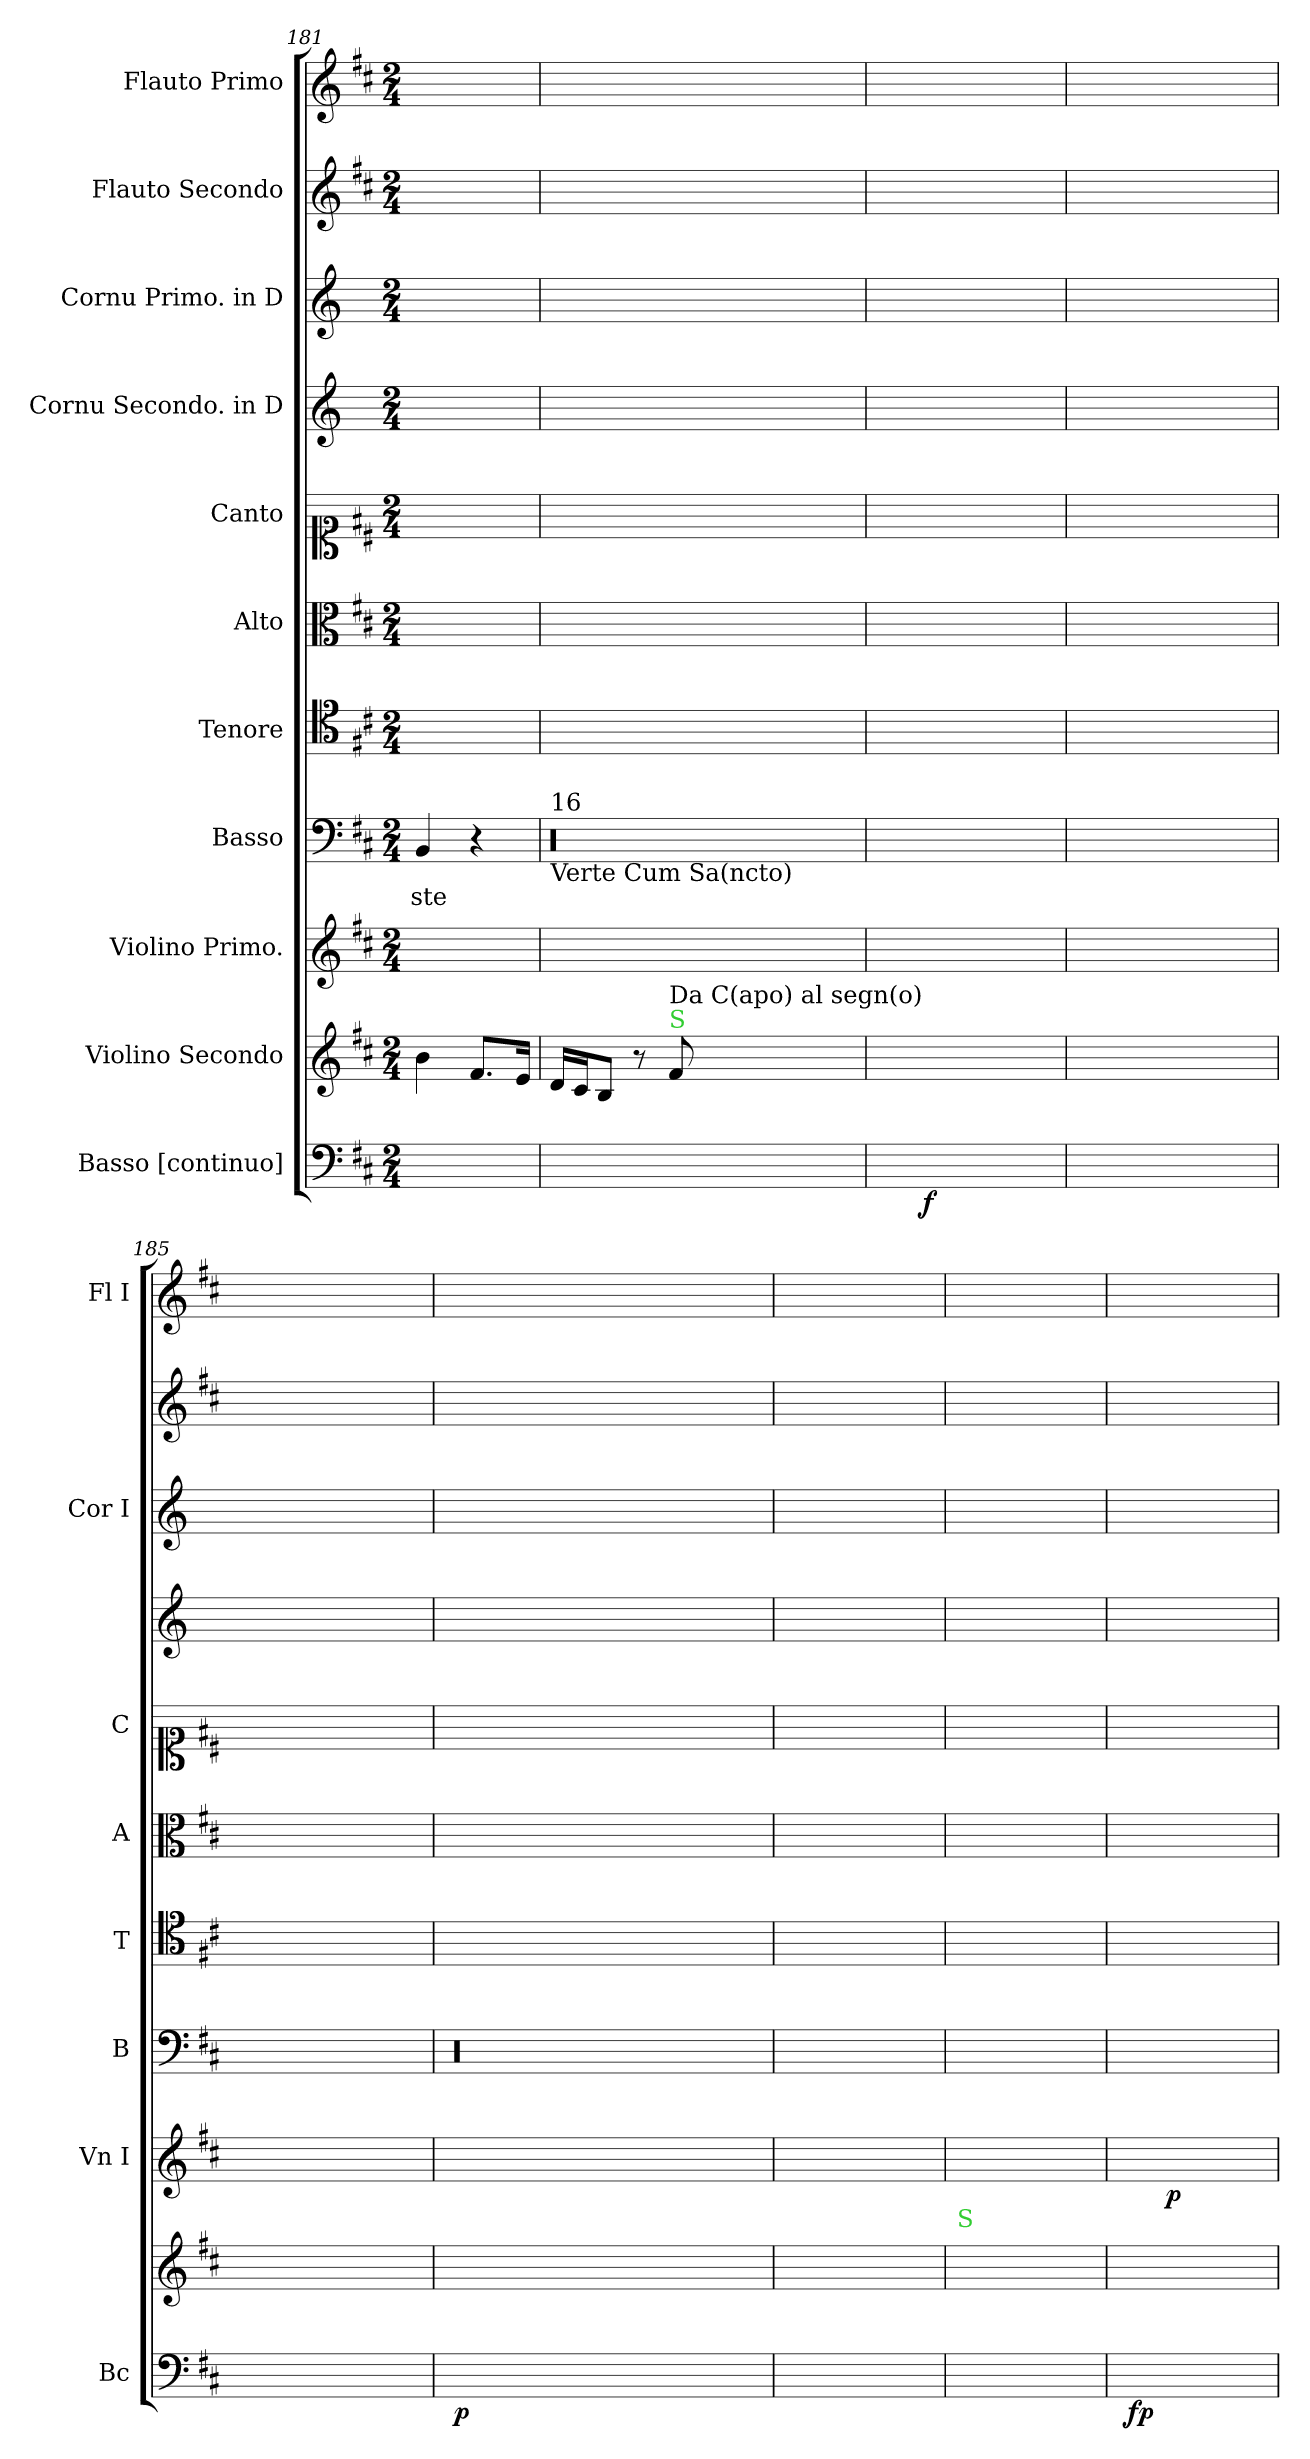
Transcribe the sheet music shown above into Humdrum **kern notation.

**kern	**dynam	**kern	**kern	**dynam	**kern	**text	**kern	**kern	**kern	**kern	**kern	**kern	**kern
*part11	*part11	*part10	*part9	*part9	*part8	*part8	*part7	*part6	*part5	*part4	*part3	*part2	*part1
*staff11	*staff11	*staff10	*staff9	*staff9	*staff8	*staff8	*staff7	*staff6	*staff5	*staff4	*staff3	*staff2	*staff1
*I"Basso [continuo]	*	*I"Violino Secondo	*I"Violino Primo.	*	*I"Basso	*	*I"Tenore	*I"Alto	*I"Canto	*I"Cornu Secondo. in D	*I"Cornu Primo. in D	*I"Flauto Secondo	*I"Flauto Primo
*I'Bc	*	*	*I'Vn I	*	*I'B	*	*I'T	*I'A	*I'C	*	*I'Cor I	*	*I'Fl I
*clefF4	*	*clefG2	*clefG2	*	*clefF4	*	*clefC4	*clefC3	*clefC1	*clefG2	*clefG2	*clefG2	*clefG2
*	*	*	*	*	*	*	*	*	*	*ITrd-1c-2	*ITrd-1c-2	*	*
*k[f#c#]	*	*k[f#c#]	*k[f#c#]	*	*k[f#c#]	*	*k[f#c#]	*k[f#c#]	*k[f#c#]	*k[f#c#]	*k[f#c#]	*k[f#c#]	*k[f#c#]
*M2/4	*	*M2/4	*M2/4	*	*M2/4	*	*M2/4	*M2/4	*M2/4	*M2/4	*M2/4	*M2/4	*M2/4
=181	=181	=181	=181	=181	=181	=181	=181	=181	=181	=181	=181	=181	=181
4B\yy	.	4b\	4b/yy	.	4BB/	-ste	2ryy	2ryy	2ryy	2ryy	2ryy	2ryy	2ryy
8.F#\Lyy	.	8.f#/L	8.f#/Lyy	.	4r	.	.	.	.	.	.	.	.
16E\Jkyy	.	16e/Jk	16e/Jkyy	.	.	.	.	.	.	.	.	.	.
=182	=182	=182	=182	=182	=182	=182	=182	=182	=182	=182	=182	=182	=182
!	!	!	!	!	!LO:TX:b:t=Verte Cum Sa(ncto)	!	!	!	!	!	!	!	!
!	!	!	!	!	!LO:TX:a:t=16	!	!	!	!	!	!	!	!
!	!	!	!	!	!LO:N:vis=00	!	!	!	!	!	!	!	!
16D/LLyy	.	16d/LL	16d/LLyy	.	0r	.	2ryy	2ryy	2ryy	2ryy	2ryy	2ryy	2ryy
16C#/Jyy	.	16c#/J	16c#/Jyy	.	.	.	.	.	.	.	.	.	.
8BB/Jyy	.	8B/J	8B/Jyy	.	.	.	.	.	.	.	.	.	.
8ryy	.	8r	8ryy	.	.	.	.	.	.	.	.	.	.
!	!	!LO:TX:a:color=limegreen:t=S	!	!	!	!	!	!	!	!	!	!	!
!	!	!LO:TX:a:t=Da C(apo) al segn(o)	!	!	!	!	!	!	!	!	!	!	!
8F#\yy	.	8f#/	8f#/yy	.	.	.	.	.	.	.	.	.	.
1.ryy	.	1.ryy	1.ryy	.	.	.	1.ryy	1.ryy	1.ryy	1.ryy	1.ryy	1.ryy	1.ryy
=183	=183	=183	=183	=183	=183	=183	=183	=183	=183	=183	=183	=183	=183
8B\Lyy	.	16b\LLyy	(16b\LLyy	.	2ryy	.	2ryy	2ryy	2ryy	2ryy	2ryy	2ryy	2ryy
.	.	16b\yy	16b\yy)	.	.	.	.	.	.	.	.	.	.
8d\yy	f	16dd\yy	(16dd\yy	.	.	.	.	.	.	.	.	.	.
.	.	16dd\JJyy	16dd\JJyy)	.	.	.	.	.	.	.	.	.	.
8c#\yy	.	16cc#\LLyy	(16cc#\LLyy	.	.	.	.	.	.	.	.	.	.
.	.	16cc#\yy	16cc#\yy)	.	.	.	.	.	.	.	.	.	.
8B\Jyy	.	16b\yy	(16b\yy	.	.	.	.	.	.	.	.	.	.
.	.	16b\JJyy	16b\JJyy)	.	.	.	.	.	.	.	.	.	.
=184	=184	=184	=184	=184	=184	=184	=184	=184	=184	=184	=184	=184	=184
8A#X\Lyy	.	16a#X/LLyy	16a#X/LLyy	.	2ryy	.	2ryy	2ryy	2ryy	2ryy	2ryy	2ryy	2ryy
.	.	16a#/yy	16a#/yy	.	.	.	.	.	.	.	.	.	.
8G\yy	.	16gn/yy	16gn/yy	.	.	.	.	.	.	.	.	.	.
.	.	16g/JJyy	16g/JJyy	.	.	.	.	.	.	.	.	.	.
8F#\yy	.	16f#/LLyy	16f#/LLyy	.	.	.	.	.	.	.	.	.	.
.	.	16f#/yy	16f#/yy	.	.	.	.	.	.	.	.	.	.
8E\Jyy	.	16e/yy	16e/yy	.	.	.	.	.	.	.	.	.	.
.	.	16e/JJyy	16e/JJyy	.	.	.	.	.	.	.	.	.	.
=185	=185	=185	=185	=185	=185	=185	=185	=185	=185	=185	=185	=185	=185
8D/Lyy	.	16d/LLyy	16d/LLyy	.	2ryy	.	2ryy	2ryy	2ryy	2ryy	2ryy	2ryy	2ryy
.	.	16d/yy	16d/yy	.	.	.	.	.	.	.	.	.	.
8C#/Jyy	.	16c#/yy	16c#/yy	.	.	.	.	.	.	.	.	.	.
.	.	16c#/JJyy	16c#/JJyy	.	.	.	.	.	.	.	.	.	.
16BB/LLyy	.	16B/LLyy	16B/LLyy	.	.	.	.	.	.	.	.	.	.
16C#/yy	.	16c#/yy	16c#/yy	.	.	.	.	.	.	.	.	.	.
16D/yy	.	16d/yy	16d/yy	.	.	.	.	.	.	.	.	.	.
16E/JJyy	.	16e/JJyy	16e/JJyy	.	.	.	.	.	.	.	.	.	.
=186	=186	=186	=186	=186	=186	=186	=186	=186	=186	=186	=186	=186	=186
.	.	8qqe/yy	8qqe/yy	.	.	.	.	.	.	.	.	.	.
!	!	!	!	!	!LO:N:vis=00	!	!	!	!	!	!	!	!
8F#\Lyy	p	4f#/yy	4f#/yy	.	0r	.	2ryy	2ryy	2ryy	2ryy	2ryy	2ryy	2ryy
8F#\yy	.	.	.	.	.	.	.	.	.	.	.	.	.
8F#\yy	.	4ryy	4ryy	.	.	.	.	.	.	.	.	.	.
8F#\Jyy	.	.	.	.	.	.	.	.	.	.	.	.	.
1.ryy	.	1.ryy	1.ryy	.	.	.	1.ryy	1.ryy	1.ryy	1.ryy	1.ryy	1.ryy	1.ryy
=187	=187	=187	=187	=187	=187	=187	=187	=187	=187	=187	=187	=187	=187
4F#\yy	.	8a#X/Lyy	(8cc#\Lyy	.	2ryy	.	2ryy	2ryy	2ryy	2ryy	2ryy	2ryy	2ryy
.	.	8b/Jyy	8dd\Jyy)	.	.	.	.	.	.	.	.	.	.
4ryy	.	8b/Lyy	(8dd\Lyy	.	.	.	.	.	.	.	.	.	.
.	.	8a#/Jyy	8cc#\Jyy)	.	.	.	.	.	.	.	.	.	.
=188	=188	=188	=188	=188	=188	=188	=188	=188	=188	=188	=188	=188	=188
!	!	!LO:TX:a:color=limegreen:t=S	!	!	!	!	!	!	!	!	!	!	!
8ryy	.	8a/Lyy	8cc#\yy	.	2ryy	.	2ryy	2ryy	2ryy	2ryy	2ryy	2ryy	2ryy
8F#\Lyy	.	8f#/Jyy	8f#/yy	.	.	.	.	.	.	.	.	.	.
8F#\yy	.	4f#/yy	4f#/yy	.	.	.	.	.	.	.	.	.	.
8F#\Jyy	.	.	.	.	.	.	.	.	.	.	.	.	.
=189	=189	=189	=189	=189	=189	=189	=189	=189	=189	=189	=189	=189	=189
4F#\yy	fp	8a#X/Lyy	(8cc#\Lyy	.	2ryy	.	2ryy	2ryy	2ryy	2ryy	2ryy	2ryy	2ryy
!	!	!	!	!LO:DY:b	!	!	!	!	!	!	!	!	!
.	.	8b/Jyy	8dd\Jyy)	p	.	.	.	.	.	.	.	.	.
4ryy	.	8b/Lyy	(8dd\Lyy	.	.	.	.	.	.	.	.	.	.
.	.	8a#/Jyy	8cc#\Jyy)	.	.	.	.	.	.	.	.	.	.
=	=	=	=	=	=	=	=	=	=	=	=	=	=
*-	*-	*-	*-	*-	*-	*-	*-	*-	*-	*-	*-	*-	*-
